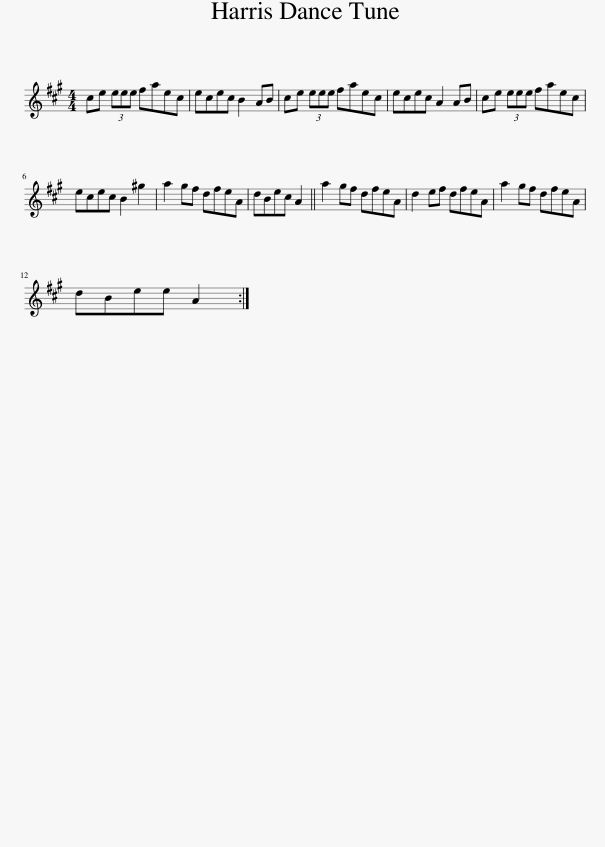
X:1
L:1/8
M:4/4
I:linebreak $
K:A
V:1 treble
V:1
 ce (3eee faec | ecec B2 AB | ce (3eee faec | ecec A2 AB | ce (3eee faec |$ %5
 ecec B2 ^g2 | a2 gf dfeA | dBec A2 || a2 gf dfeA | d2 ef dfeA | %10
 a2 gf dfeA |$ dBee A2 :| %12
